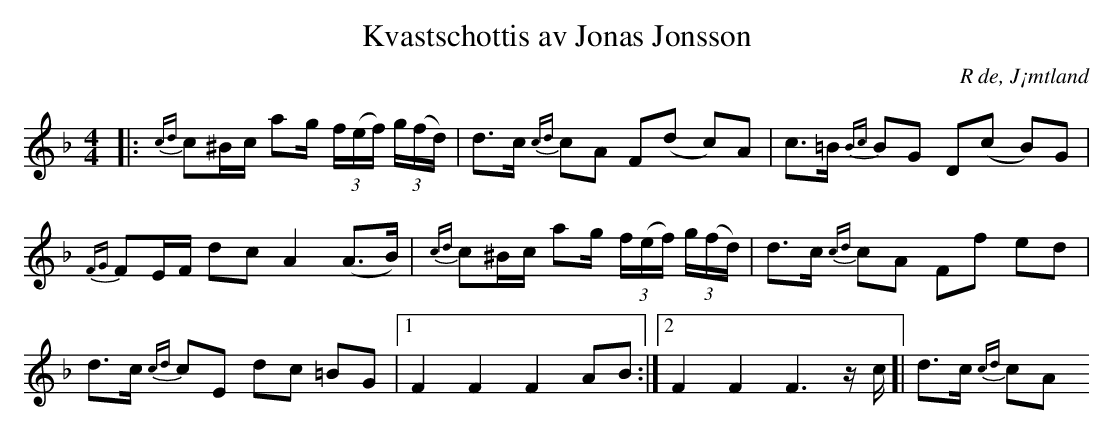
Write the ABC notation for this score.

X:1
T:Kvastschottis av Jonas Jonsson
O:R de, J¡mtland
M:4/4
L:1/16
K:F
|: {cd}c2^Bc a2g (3f(ef) (3g(fd) | d2>c2 {cd}c2A2 F2(d2- c2)A2 | c2>=B2 {Bc}B2G2 D2(c2- B2)G2 | {FG}F2EF d2c2 A4 (A2>B2) | {cd}c2^Bc a2g (3f(ef) (3g(fd) | d2>c2 {cd}c2A2 F2f2 e2d2 | d2>c2 {cd}c2E2 d2c2 =B2G2 |1 F4 F4 F4 A2B2 :|2 F4 F4 F4> z2c ]| d2>c2 {cd}c2A2
